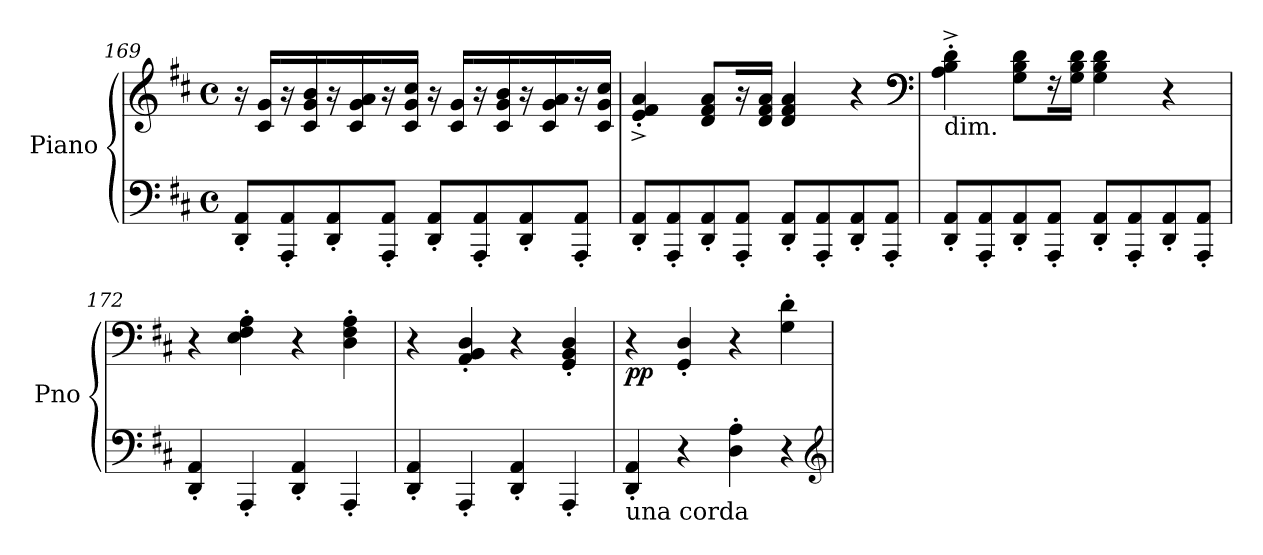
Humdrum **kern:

**kern	**kern	**dynam
*part1	*part1	*part1
*staff2	*staff1	*staff1/2
*I"Piano	*	*
*I'Pno	*	*
*clefF4	*clefG2	*
*k[f#c#]	*k[f#c#]	*
*D:	*D:	*
*M4/4	*M4/4	*
*met(c)	*met(c)	*
=169	=169	=169
*	*^	*
8DD/' 8AA/'L	16r	16ryy	.
.	16ryy	16c#/ 16g/LL	.
8AAA/' 8AA/'	16r	16ryy	.
.	16ryy	16c#/ 16g/ 16b/	.
8DD/' 8AA/'	16r	16ryy	.
.	16ryy	16c#/ 16g/ 16a/	.
8AAA/' 8AA/'J	16r	16ryy	.
.	16ryy	16c#/ 16g/ 16cc#/JJ	.
8DD/' 8AA/'L	16r	16ryy	.
.	16ryy	16c#/ 16g/LL	.
8AAA/' 8AA/'	16r	16ryy	.
.	16ryy	16c#/ 16g/ 16b/	.
8DD/' 8AA/'	16r	16ryy	.
.	16ryy	16c#/ 16g/ 16a/	.
8AAA/' 8AA/'J	16r	16ryy	.
.	16ryy	16c#/ 16g/ 16cc#/JJ	.
=170	=170	=170	=170
8DD/' 8AA/'L	4e/'^ 4f#/'^ 4a/'^	4ryy	.
8AAA/' 8AA/'	.	.	.
8DD/' 8AA/'	8ryy	8d/ 8f#/ 8a/L	.
8AAA/' 8AA/'J	16r	16ryy	.
.	16ryy	16d/ 16f#/ 16a/Jk	.
8DD/' 8AA/'L	4d/ 4f#/ 4a/	2ryy	.
8AAA/' 8AA/'	.	.	.
8DD/' 8AA/'	4r	.	.
8AAA/' 8AA/'J	.	.	.
*	*clefF4	*	*
!!LO:PB:g=z	!!
=171	=171	=171	=171
!	!LO:TX:b:t=dim.	!	!
8DD/' 8AA/'L	4A\'^ 4B\'^ 4d\'^	4ryy	.
8AAA/' 8AA/'	.	.	.
8DD/' 8AA/'	8ryy	8G\ 8B\ 8d\L	.
8AAA/' 8AA/'J	16rF	16ryy	.
.	16ryy	16G\ 16B\ 16d\Jk	.
8DD/' 8AA/'L	4G\ 4B\ 4d\	2ryy	.
8AAA/' 8AA/'	.	.	.
8DD/' 8AA/'	4r	.	.
8AAA/' 8AA/'J	.	.	.
*	*v	*v	*
!!LO:PB:g=z
=172	=172	=172
4DD/' 4AA/'	4r	.
4AAA'/	4E\' 4F#\' 4A\'	.
4DD/' 4AA/'	4r	.
4AAA'/	4D\' 4F#\' 4A\'	.
=173	=173	=173
4DD/' 4AA/'	4r	.
4AAA'/	4AA/' 4BB/' 4D/'	.
4DD/' 4AA/'	4r	.
4AAA'/	4GG/' 4BB/' 4D/'	.
=174	=174	=174
!LO:TX:b:t=una corda	!	!
!	!	!LO:DY:b
4DD/' 4AA/'	4r	pp
4r	4GG/' 4D/'	.
4D\' 4A\'	4r	.
4r	4G\' 4d\'	.
*clefG2	*	*
=	=	=
*-	*-	*-
